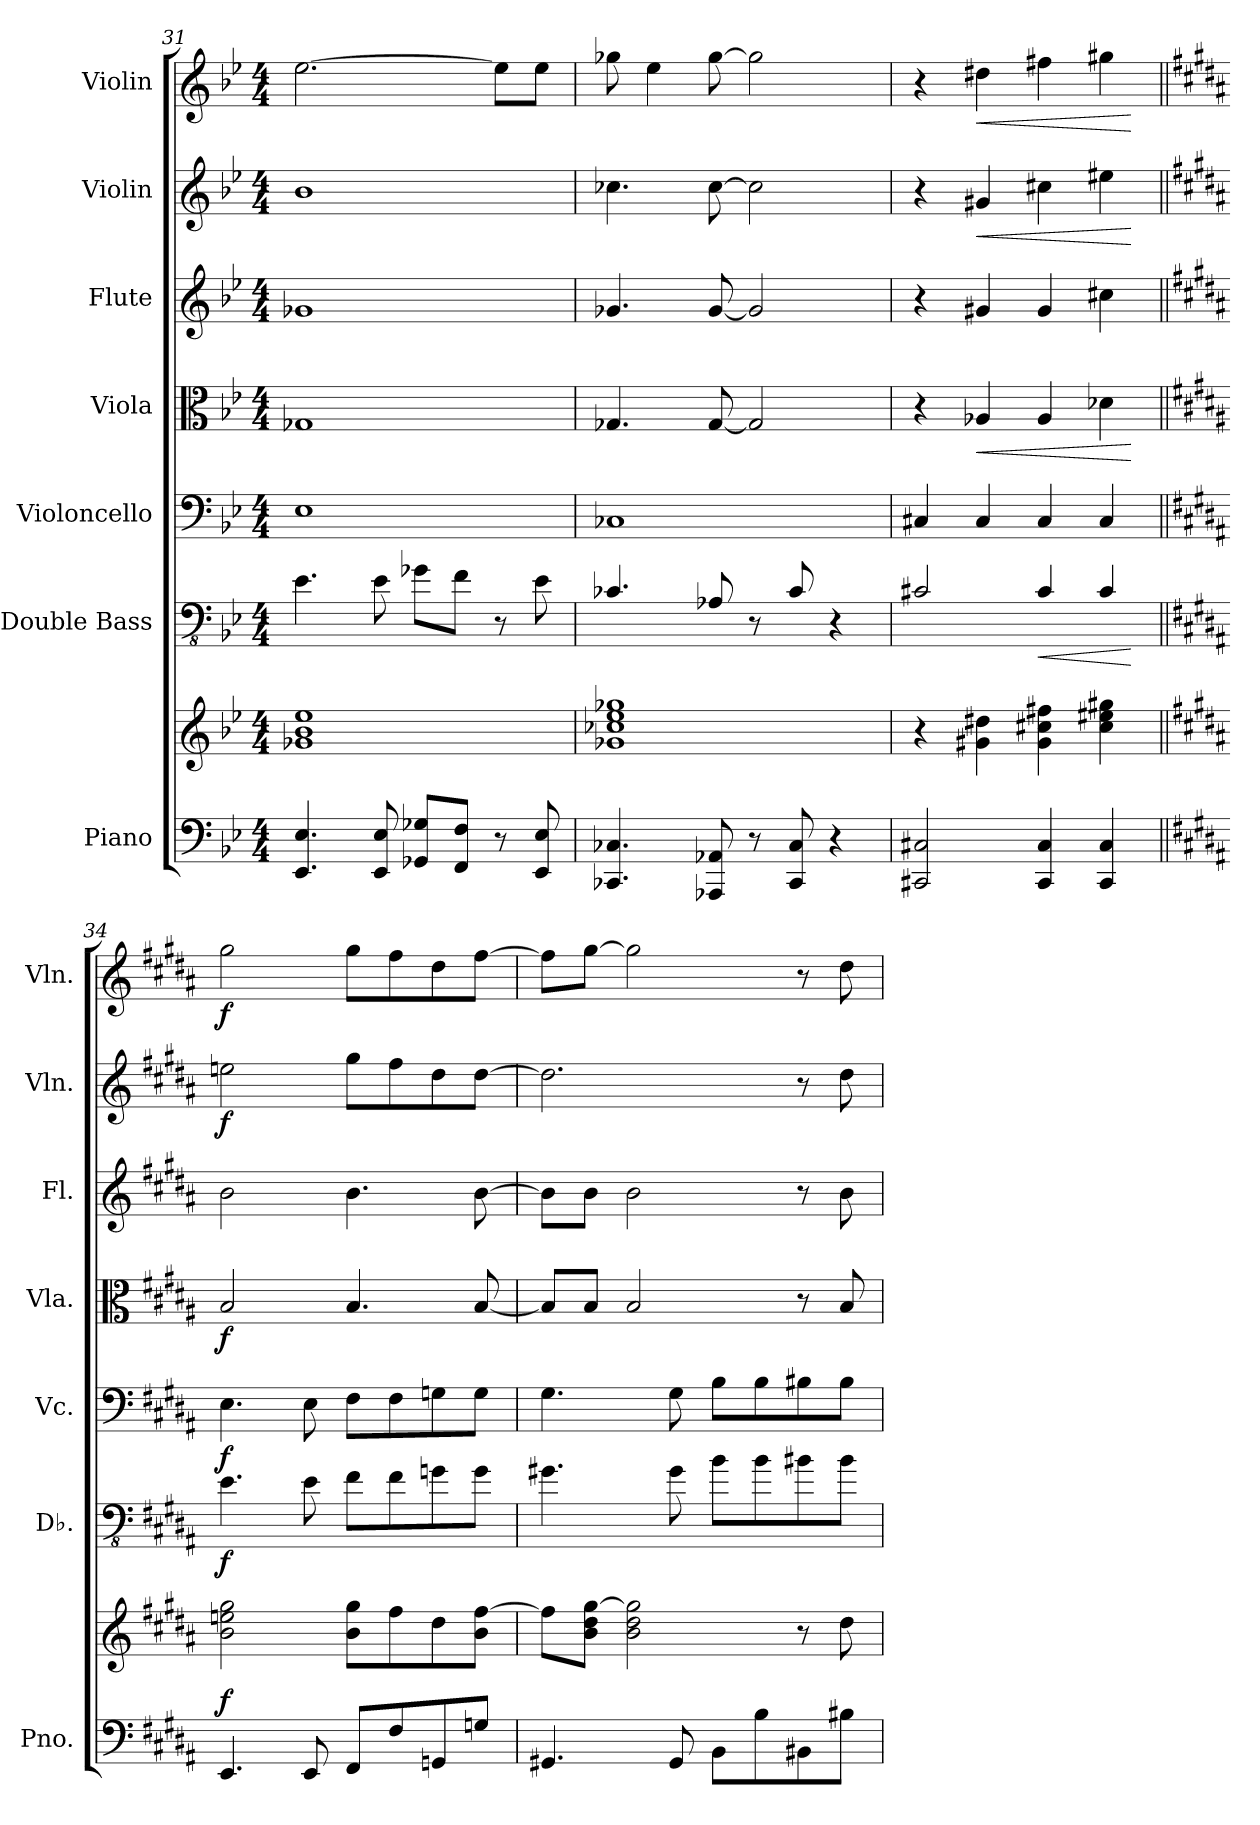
**kern	**kern	**dynam	**kern	**dynam	**kern	**dynam	**kern	**dynam	**kern	**kern	**dynam	**kern	**dynam
*part7	*part7	*part7	*part6	*part6	*part5	*part5	*part4	*part4	*part3	*part2	*part2	*part1	*part1
*staff8	*staff7	*staff7/8	*staff6	*staff6	*staff5	*staff5	*staff4	*staff4	*staff3	*staff2	*staff2	*staff1	*staff1
*I"Piano	*	*	*I"Double Bass	*	*I"Violoncello	*	*I"Viola	*	*I"Flute	*I"Violin	*	*I"Violin	*
*I'Pno.	*	*	*I'Db.	*	*I'Vc.	*	*I'Vla.	*	*I'Fl.	*I'Vln.	*	*I'Vln.	*
*clefF4	*clefG2	*	*clefFv4	*	*clefF4	*	*clefC3	*	*clefG2	*clefG2	*	*clefG2	*
*	*	*	*ITrd7c12	*	*	*	*	*	*	*	*	*	*
*k[b-e-]	*k[b-e-]	*	*k[b-e-]	*	*k[b-e-]	*	*k[b-e-]	*	*k[b-e-]	*k[b-e-]	*	*k[b-e-]	*
*M4/4	*M4/4	*	*M4/4	*	*M4/4	*	*M4/4	*	*M4/4	*M4/4	*	*M4/4	*
=31	=31	=31	=31	=31	=31	=31	=31	=31	=31	=31	=31	=31	=31
4.EE-/ 4.E-/	1g-X 1b- 1ee-	.	4.EE-\	.	1E-	.	1G-X	.	1g-X	1b-	.	[2.ee-\	.
8EE-/ 8E-/	.	.	8EE-\	.	.	.	.	.	.	.	.	.	.
8GG-X/ 8G-X/L	.	.	8GG-X\L	.	.	.	.	.	.	.	.	.	.
8FF/ 8F/J	.	.	8FF\J	.	.	.	.	.	.	.	.	.	.
8r	.	.	8r	.	.	.	.	.	.	.	.	8ee-\L]	.
8EE-/ 8E-/	.	.	8EE-\	.	.	.	.	.	.	.	.	8ee-\J	.
!!LO:PB:g=z
=32	=32	=32	=32	=32	=32	=32	=32	=32	=32	=32	=32	=32	=32
4.CC-X/ 4.C-X/	1g-X 1cc-X 1ee- 1gg-X	.	4.CC-X/	.	1C-X	.	4.G-X/	.	4.g-X/	4.cc-X\	.	8gg-X\	.
.	.	.	.	.	.	.	.	.	.	.	.	4ee-\	.
8AAA-X/ 8AA-X/	.	.	8AAA-X/	.	.	.	[8G-/	.	[8g-/	[8cc-\	.	[8gg-\	.
8r	.	.	8r	.	.	.	2G-/]	.	2g-/]	2cc-\]	.	2gg-\]	.
8CC-/ 8C-/	.	.	8CC-/	.	.	.	.	.	.	.	.	.	.
4r	.	.	4r	.	.	.	.	.	.	.	.	.	.
=33	=33	=33	=33	=33	=33	=33	=33	=33	=33	=33	=33	=33	=33
2CC#X/ 2C#X/	4r	.	2CC#X/	.	4C#X/	.	4r	.	4r	4r	.	4r	.
!	!	!	!	!	!	!	!	!LO:HP:b	!	!	!LO:HP:b	!	!LO:HP:b
.	4g#X\ 4dd#X\	.	.	.	4C#/	.	4A-X/	<	4g#X/	4g#X/	<	4dd#X\	<
!	!	!	!	!LO:HP:b	!	!	!	!	!	!	!	!	!
4CC#/ 4C#/	4g#\ 4cc#X\ 4ff#X\	.	4CC#/	<	4C#/	.	4A-/	.	4g#/	4cc#X\	.	4ff#X\	.
4CC#/ 4C#/	4cc#\ 4ee#X\ 4gg#X\	.	4CC#/	.	4C#/	.	4d-X\	.	4cc#X\	4ee#X\	.	4gg#X\	.
.	.	.	.	[	.	.	.	[	.	.	[	.	[
=34||	=34||	=34||	=34||	=34||	=34||	=34||	=34||	=34||	=34||	=34||	=34||	=34||	=34||
*k[f#c#g#d#a#]	*k[f#c#g#d#a#]	*	*k[f#c#g#d#a#]	*	*k[f#c#g#d#a#]	*	*k[f#c#g#d#a#]	*	*k[f#c#g#d#a#]	*k[f#c#g#d#a#]	*	*k[f#c#g#d#a#]	*
!	!	!LO:DY:a=2	!	!LO:DY:b	!	!LO:DY:b	!	!LO:DY:b	!	!	!LO:DY:b	!	!LO:DY:b
4.EE/	2b\ 2een\ 2gg#\	f	4.EE\	f	4.E\	f	2B/	f	2b\	2een\	f	2gg#\	f
8EE/	.	.	8EE\	.	8E\	.	.	.	.	.	.	.	.
8FF#/L	8b\ 8gg#\L	.	8FF#\L	.	8F#\L	.	4.B/	.	4.b\	8gg#\L	.	8gg#\L	.
8F#/	8ff#\	.	8FF#\	.	8F#\	.	.	.	.	8ff#\	.	8ff#\	.
8GGn/	8dd#\	.	8GGn\	.	8Gn\	.	.	.	.	8dd#\	.	8dd#\	.
8Gn/J	8b\ [8ff#\J	.	8GG\J	.	8G\J	.	[8B/	.	[8b\	[8dd#\J	.	[8ff#\J	.
!!LO:PB:g=z
=35	=35	=35	=35	=35	=35	=35	=35	=35	=35	=35	=35	=35	=35
4.GG#X/	8ff#\L]	.	4.GG#X\	.	4.G#\	.	8B/L]	.	8b\L]	2.dd#\]	.	8ff#\L]	.
.	8b\ 8dd#\ [8gg#\J	.	.	.	.	.	8B/J	.	8b\J	.	.	[8gg#\J	.
.	2b\ 2dd#\ 2gg#\]	.	.	.	.	.	2B/	.	2b\	.	.	2gg#\]	.
8GG#/	.	.	8GG#\	.	8G#\	.	.	.	.	.	.	.	.
8BB\L	.	.	8BB\L	.	8B\L	.	.	.	.	.	.	.	.
8B\	.	.	8BB\	.	8B\	.	.	.	.	.	.	.	.
8BB#X\	8r	.	8BB#X\	.	8B#X\	.	8r	.	8r	8r	.	8r	.
8B#X\J	8dd#\	.	8BB#\J	.	8B#\J	.	8B/	.	8b\	8dd#\	.	8dd#\	.
=	=	=	=	=	=	=	=	=	=	=	=	=	=
*-	*-	*-	*-	*-	*-	*-	*-	*-	*-	*-	*-	*-	*-
